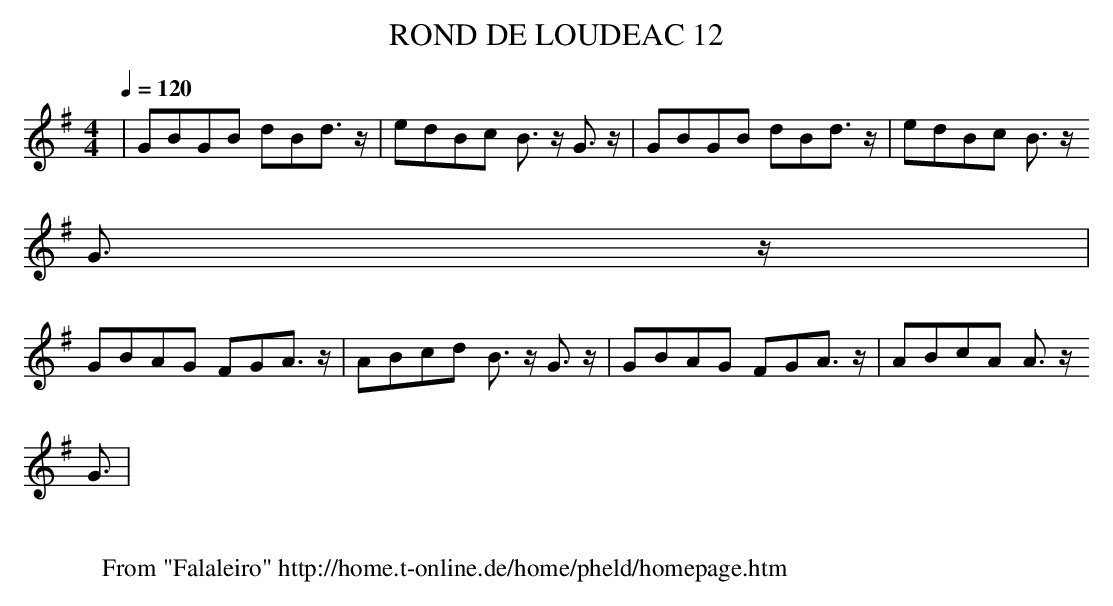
X:1
T:ROND DE LOUDEAC 12
M:4/4
L:1/8
Q:1/4=120
K:G
|GBGB dBd3/2 z/2 |edBc B3/2 z/2 G3/2 z/2 |GBGB dBd3/2 z/2 |edBc B3/2 z/2
 G3/2 z/2 |
GBAG FGA3/2 z/2 |ABcd B3/2 z/2 G3/2 z/2 |GBAG FGA3/2 z/2 |ABcA A3/2 z/2
G3/2|
W:
W: From "Falaleiro" http://home.t-online.de/home/pheld/homepage.htm
